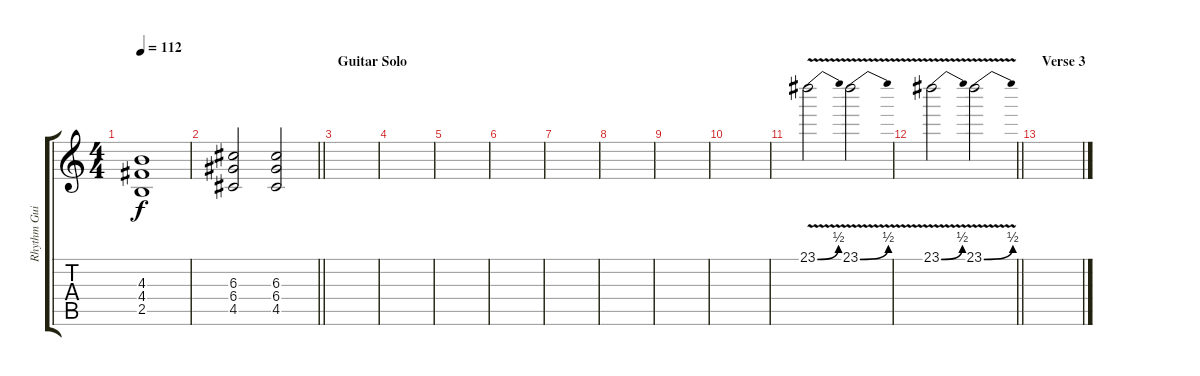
\track ("Rhythm Guitar" "Rhythm Gui") {instrument electricguitarmuted}
\staff {score tabs}
\tuning (E4 B3 G3 D3 A2 E2) {hide}
\ts (4 4)
\tempo 112
\clef g2
\ks c
(4.3 4.4 2.5).1{dy f} |
\barLineRight lightlight
(6.3 6.4 4.5).2 (6.3 6.4 4.5).2 |
\section ("" "Guitar Solo")
|
|
|
|
|
|
|
|
23.1{be (bend 0 0 60 2) v}.2 23.1{be (bend 0 0 60 2) v}.2 |
\barLineRight lightlight
23.1{be (bend 0 0 60 2) v}.2 23.1{be (bend 0 0 60 2) v}.2 |
\section ("" "Verse 3")
